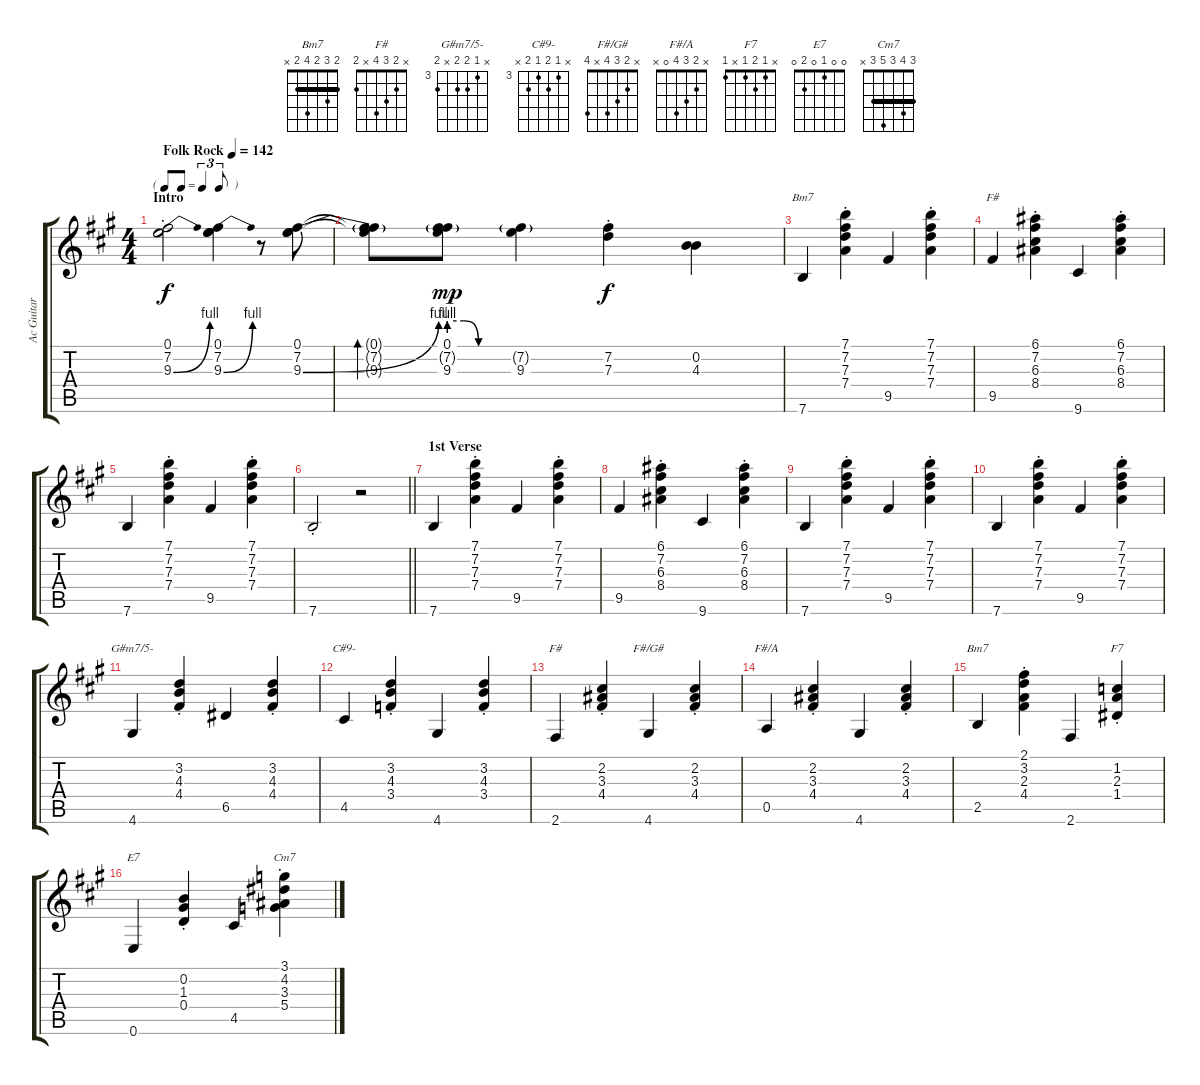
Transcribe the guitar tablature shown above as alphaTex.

\track ("Ac Guitar" "Ac Guitar") {instrument acousticguitarsteel}
\staff {score tabs}
\tuning (E4 B3 G3 D3 A2 E2) {hide}
\chord ("Bm7" 7 7 7 7 9 7) {firstfret 7 barre 7}
\chord ("F#" 6 7 6 8 9 x) {firstfret 6 barre 6}
\chord ("G#m7/5-" x 3 4 4 x 4) {firstfret 3}
\chord ("C#9-" x 3 4 3 4 x) {firstfret 3}
\chord ("F#" x 2 3 4 x 2)
\chord ("F#/G#" x 2 3 4 x 4)
\chord ("F#/A" x 2 3 4 0 x)
\chord ("Bm7" 2 3 2 4 2 x) {barre 2}
\chord ("F7" x 1 2 1 x 1)
\chord ("E7" 0 0 1 0 2 0)
\chord ("Cm7" 3 4 3 5 3 x) {barre 3}
\ts (4 4)
\tf triplet8th
\section ("" "Intro")
\tempo (142 "Folk Rock")
\clef g2
\ks a
(0.1{st} 7.2{st} 9.3{be (bend 0 0 60 4) st}).2{dy f instrument acousticguitarsteel} (0.1 7.2 9.3{be (bend 0 0 60 4)}).4 r.8 (0.1 7.2 9.3{be (bend 0 0 60 4)}).8 |
(0.1{t} 7.2{t} 9.3{t}).8{bd 60} (0.1 7.2{g} 9.3{be (custom 0 4 15 4 30 0 60 0)}).8{dy mp} (7.2{g} 9.3).4 (7.2 7.3{st}).4{dy f} (0.2 4.3).4 |
7.6.4{ch "Bm7"} (7.1{st} 7.2{st} 7.3{st} 7.4{st}).4 9.5.4 (7.1{st} 7.2{st} 7.3{st} 7.4{st}).4 |
9.5.4{ch "F#"} (6.1{st} 7.2{st} 6.3{st} 8.4{st}).4 9.6.4 (6.1{st} 7.2{st} 6.3{st} 8.4{st}).4 |
7.6.4 (7.1{st} 7.2{st} 7.3{st} 7.4{st}).4 9.5.4 (7.1{st} 7.2{st} 7.3{st} 7.4{st}).4 |
\barLineRight lightlight
7.6{st}.2 r.2 |
\section ("" "1st Verse")
7.6.4 (7.1{st} 7.2{st} 7.3{st} 7.4{st}).4 9.5.4 (7.1{st} 7.2{st} 7.3{st} 7.4{st}).4 |
9.5.4 (6.1{st} 7.2{st} 6.3{st} 8.4{st}).4 9.6.4 (6.1{st} 7.2{st} 6.3{st} 8.4{st}).4 |
7.6.4 (7.1{st} 7.2{st} 7.3{st} 7.4{st}).4 9.5.4 (7.1{st} 7.2{st} 7.3{st} 7.4{st}).4 |
7.6.4 (7.1{st} 7.2{st} 7.3{st} 7.4{st}).4 9.5.4 (7.1{st} 7.2{st} 7.3{st} 7.4{st}).4 |
4.6.4{ch "G#m7/5-"} (3.2{st} 4.3{st} 4.4{st}).4 6.5.4 (3.2{st} 4.3{st} 4.4{st}).4 |
4.5.4{ch "C#9-"} (3.2{st} 4.3{st} 3.4{st}).4 4.6.4 (3.2{st} 4.3 3.4{st}).4 |
2.6.4{ch "F#"} (2.2{st} 3.3{st} 4.4{st}).4 4.6.4{ch "F#/G#"} (2.2{st} 3.3{st} 4.4{st}).4 |
0.5.4{ch "F#/A"} (2.2{st} 3.3{st} 4.4{st}).4 4.6.4 (2.2{st} 3.3{st} 4.4{st}).4 |
2.5.4{ch "Bm7"} (2.1{st} 3.2{st} 2.3{st} 4.4{st}).4 2.6.4 (1.2{st} 2.3{st} 1.4{st}).4{ch "F7"} |
0.6.4{ch "E7"} (0.2{st} 1.3{st} 0.4{st}).4 4.5.4 (3.1{st} 4.2{st} 3.3{st} 5.4{st}).4{ch "Cm7"}
